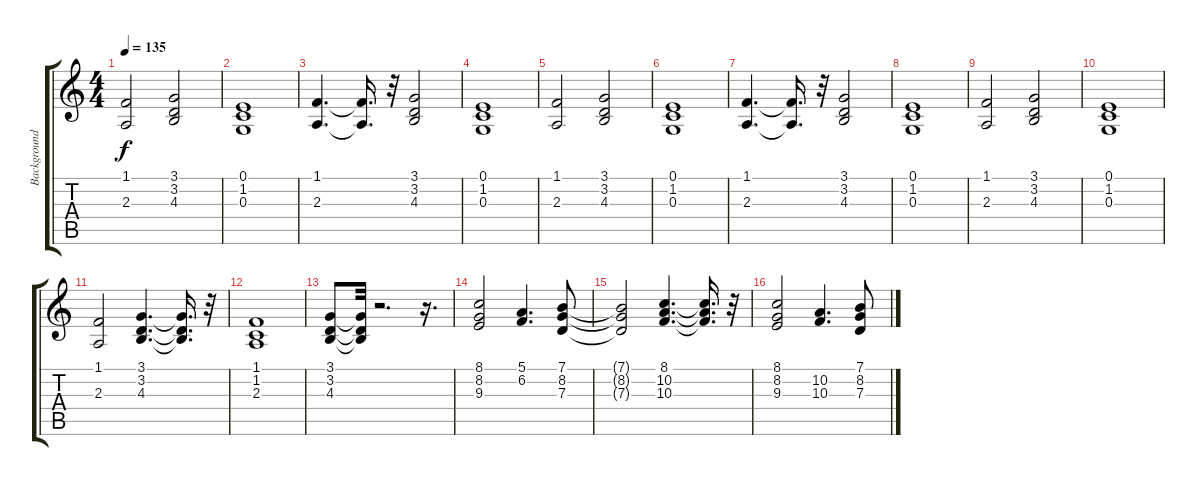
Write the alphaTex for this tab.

\track ("Background" "Background") {instrument synthstrings1}
\staff {score tabs}
\tuning (E4 B3 G3 D3 A2 E2) {hide}
\ts (4 4)
\tempo 135
\clef g2
\ks c
(1.1 2.3).2{dy f} (3.1 3.2 4.3).2 |
(0.1 1.2 0.3).1 |
(1.1 2.3).4{d} (1.1{t} 2.3{t}).16{d} r.32 (3.1 3.2 4.3).2 |
(0.1 1.2 0.3).1 |
(1.1 2.3).2 (3.1 3.2 4.3).2 |
(0.1 1.2 0.3).1 |
(1.1 2.3).4{d} (1.1{t} 2.3{t}).16{d} r.32 (3.1 3.2 4.3).2 |
(0.1 1.2 0.3).1 |
(1.1 2.3).2 (3.1 3.2 4.3).2 |
(0.1 1.2 0.3).1 |
(1.1 2.3).2 (3.1 3.2 4.3).4{d} (3.1{t} 3.2{t} 4.3{t}).16{d} r.32 |
(1.1 1.2 2.3).1 |
(3.1 3.2 4.3).8 (3.1{t} 3.2{t} 4.3{t}).32 r.2{d} r.16{d} |
(8.1 8.2 9.3).2 (5.1 6.2).4{d} (7.1 8.2 7.3).8 |
(7.1{t} 8.2{t} 7.3{t}).2 (8.1 10.2 10.3).4{d} (8.1{t} 10.2{t} 10.3{t}).16{d} r.32 |
(8.1 8.2 9.3).2 (10.2 10.3).4{d} (7.1 8.2 7.3).8
